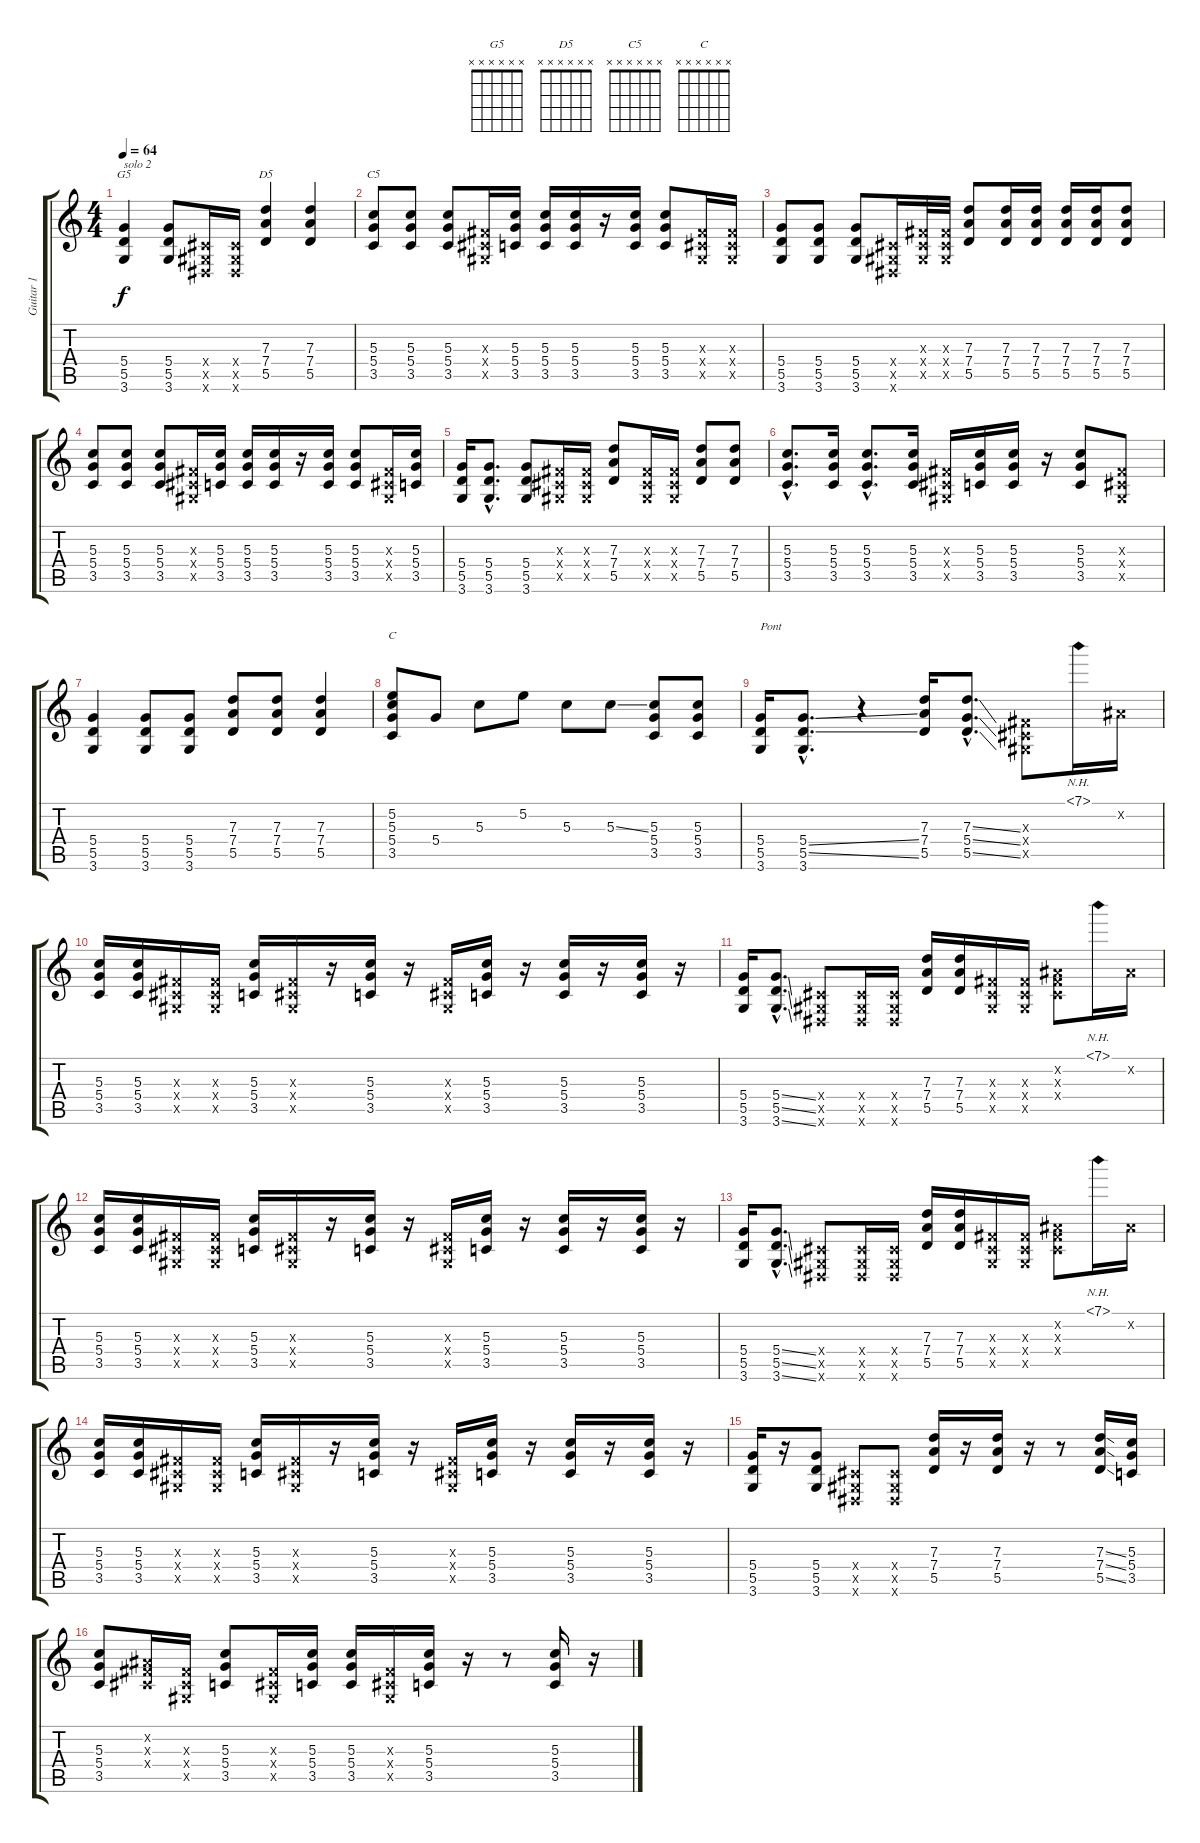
\track ("Guitar 1" "Guitar 1") {instrument acousticguitarsteel}
\staff {score tabs}
\tuning (E4 B3 G3 D3 A2 E2) {hide}
\chord ("G5" x x x x x x) {firstfret 0}
\chord ("D5" x x x x x x) {firstfret 0}
\chord ("C5" x x x x x x) {firstfret 0}
\chord ("C" x x x x x x) {firstfret 0}
\ts (4 4)
\tempo 64
\clef g2
\ks c
(5.4 5.5 3.6).4{ch "G5" txt "solo 2" dy f} (5.4 5.5 3.6).8 (-1.4{x} -1.5{x} -1.6{x}).16 (-1.4{x} -1.5{x} -1.6{x}).16 (7.3 7.4 5.5).4{ch "D5"} (7.3 7.4 5.5).4 |
(5.3 5.4 3.5).8{ch "C5"} (5.3 5.4 3.5).8 (5.3 5.4 3.5).8 (-1.3{x} -1.4{x} -1.5{x}).16 (5.3 5.4 3.5).16 (5.3 5.4 3.5).16 (5.3 5.4 3.5).16 r.16 (5.3 5.4 3.5).16 (5.3 5.4 3.5).8 (-1.3{x} -1.4{x} -1.5{x}).16 (-1.3{x} -1.4{x} -1.5{x}).16 |
(5.4 5.5 3.6).8 (5.4 5.5 3.6).8 (5.4 5.5 3.6).8 (-1.4{x} -1.5{x} -1.6{x}).16 (-1.3{x} -1.4{x} -1.5{x}).32 (-1.3{x} -1.4{x} -1.5{x}).32 (7.3 7.4 5.5).8 (7.3 7.4 5.5).16 (7.3 7.4 5.5).16 (7.3 7.4 5.5).16 (7.3 7.4 5.5).16 (7.3 7.4 5.5).8 |
(5.3 5.4 3.5).8 (5.3 5.4 3.5).8 (5.3 5.4 3.5).8 (-1.3{x} -1.4{x} -1.5{x}).16 (5.3 5.4 3.5).16 (5.3 5.4 3.5).16 (5.3 5.4 3.5).16 r.16 (5.3 5.4 3.5).16 (5.3 5.4 3.5).8 (-1.3{x} -1.4{x} -1.5{x}).16 (5.3 5.4 3.5).16 |
(5.4 5.5 3.6).16 (5.4{hac} 5.5{hac} 3.6{hac}).8{d} (5.4 5.5 3.6).8 (-1.3{x} -1.4{x} -1.5{x}).16 (-1.3{x} -1.4{x} -1.5{x}).16 (7.3 7.4 5.5).8 (-1.3{x} -1.4{x} -1.5{x}).16 (-1.3{x} -1.4{x} -1.5{x}).16 (7.3 7.4 5.5).8 (7.3 7.4 5.5).8 |
(5.3{hac} 5.4{hac} 3.5{hac}).8{d} (5.3 5.4 3.5).16 (5.3{hac} 5.4{hac} 3.5{hac}).8{d} (5.3 5.4 3.5).16 (-1.3{x} -1.4{x} -1.5{x}).16 (5.3 5.4 3.5).16 (5.3 5.4 3.5).16 r.16 (5.3 5.4 3.5).8 (-1.3{x} -1.4{x} -1.5{x}).8 |
(5.4 5.5 3.6).4 (5.4 5.5 3.6).8 (5.4 5.5 3.6).8 (7.3 7.4 5.5).8 (7.3 7.4 5.5).8 (7.3 7.4 5.5).4 |
(5.2 5.3 5.4 3.5).8{ch "C"} 5.4.8 5.3.8 5.2.8 5.3.8 5.3{ss}.8 (5.3 5.4 3.5).8 (5.3 5.4 3.5).8 |
(5.4 5.5 3.6).16{txt "Pont"} (5.4{ss hac} 5.5{ss hac} 3.6{hac}).8{d} r.4 (7.3 7.4 5.5).16 (7.3{ss hac} 5.4{ss hac} 5.5{ss hac}).8{d} (-1.3{x} -1.4{x} -1.5{x}).8 7.1{nh}.16 -1.2{x}.16 |
(5.3 5.4 3.5).16 (5.3 5.4 3.5).16 (-1.3{x} -1.4{x} -1.5{x}).16 (-1.3{x} -1.4{x} -1.5{x}).16 (5.3 5.4 3.5).16 (-1.3{x} -1.4{x} -1.5{x}).16 r.16 (5.3 5.4 3.5).16 r.16 (-1.3{x} -1.4{x} -1.5{x}).16 (5.3 5.4 3.5).16 r.16 (5.3 5.4 3.5).16 r.16 (5.3 5.4 3.5).16 r.16 |
(5.4 5.5 3.6).16 (5.4{ss hac} 5.5{ss hac} 3.6{ss hac}).8{d} (-1.4{x} -1.5{x} -1.6{x}).8 (-1.4{x} -1.5{x} -1.6{x}).16 (-1.4{x} -1.5{x} -1.6{x}).16 (7.3 7.4 5.5).16 (7.3 7.4 5.5).16 (-1.3{x} -1.4{x} -1.5{x}).16 (-1.3{x} -1.4{x} -1.5{x}).16 (-1.2{x} -1.3{x} -1.4{x}).8 7.1{nh}.16 -1.2{x}.16 |
(5.3 5.4 3.5).16 (5.3 5.4 3.5).16 (-1.3{x} -1.4{x} -1.5{x}).16 (-1.3{x} -1.4{x} -1.5{x}).16 (5.3 5.4 3.5).16 (-1.3{x} -1.4{x} -1.5{x}).16 r.16 (5.3 5.4 3.5).16 r.16 (-1.3{x} -1.4{x} -1.5{x}).16 (5.3 5.4 3.5).16 r.16 (5.3 5.4 3.5).16 r.16 (5.3 5.4 3.5).16 r.16 |
(5.4 5.5 3.6).16 (5.4{ss hac} 5.5{ss hac} 3.6{ss hac}).8{d} (-1.4{x} -1.5{x} -1.6{x}).8 (-1.4{x} -1.5{x} -1.6{x}).16 (-1.4{x} -1.5{x} -1.6{x}).16 (7.3 7.4 5.5).16 (7.3 7.4 5.5).16 (-1.3{x} -1.4{x} -1.5{x}).16 (-1.3{x} -1.4{x} -1.5{x}).16 (-1.2{x} -1.3{x} -1.4{x}).8 7.1{nh}.16 -1.2{x}.16 |
(5.3 5.4 3.5).16 (5.3 5.4 3.5).16 (-1.3{x} -1.4{x} -1.5{x}).16 (-1.3{x} -1.4{x} -1.5{x}).16 (5.3 5.4 3.5).16 (-1.3{x} -1.4{x} -1.5{x}).16 r.16 (5.3 5.4 3.5).16 r.16 (-1.3{x} -1.4{x} -1.5{x}).16 (5.3 5.4 3.5).16 r.16 (5.3 5.4 3.5).16 r.16 (5.3 5.4 3.5).16 r.16 |
(5.4 5.5 3.6).16 r.16 (5.4 5.5 3.6).8 (-1.4{x} -1.5{x} -1.6{x}).8 (-1.4{x} -1.5{x} -1.6{x}).8 (7.3 7.4 5.5).16 r.16 (7.3 7.4 5.5).16 r.16 r.8 (7.3{ss} 7.4{ss} 5.5{ss}).16 (5.3 5.4 3.5).16 |
(5.3 5.4 3.5).8 (-1.2{x} -1.3{x} -1.4{x}).16 (-1.3{x} -1.4{x} -1.5{x}).16 (5.3 5.4 3.5).8 (-1.3{x} -1.4{x} -1.5{x}).16 (5.3 5.4 3.5).16 (5.3 5.4 3.5).16 (-1.3{x} -1.4{x} -1.5{x}).16 (5.3 5.4 3.5).16 r.16 r.8 (5.3 5.4 3.5).16 r.16
